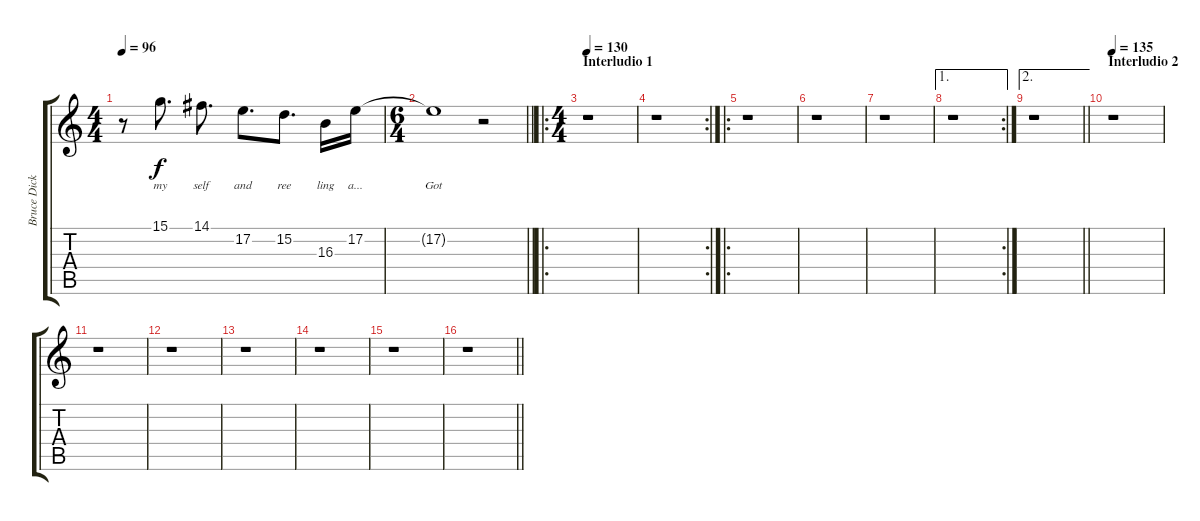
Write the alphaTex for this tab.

\track ("Bruce Dickinson" "Bruce Dick") {instrument lead2sawtooth}
\staff {score tabs}
\tuning (E4 B3 G3 D3 A2 E2) {hide}
\ts (4 4)
\tempo 96
\clef g2
\ks c
r.8{dy f} 15.1.8{d lyrics (0 "my") lyrics (1 "") lyrics (2 "") lyrics (3 "") lyrics (4 "")} 14.1.8{d lyrics (0 "self") lyrics (1 "") lyrics (2 "") lyrics (3 "") lyrics (4 "")} 17.2.8{d lyrics (0 "and") lyrics (1 "") lyrics (2 "") lyrics (3 "") lyrics (4 "")} 15.2.8{d lyrics (0 "ree") lyrics (1 "") lyrics (2 "") lyrics (3 "") lyrics (4 "")} 16.3.16{lyrics (0 "ling") lyrics (1 "") lyrics (2 "") lyrics (3 "") lyrics (4 "")} 17.2.16{lyrics (0 "a...") lyrics (1 "") lyrics (2 "") lyrics (3 "") lyrics (4 "")} |
\ts (6 4)
\barLineRight lightlight
17.2{t}.1{lyrics (0 "Got") lyrics (1 "") lyrics (2 "") lyrics (3 "") lyrics (4 "")} r.2 |
\ro
\ts (4 4)
\section ("" "Interludio 1")
\tempo 130
r.1 |
\rc 2
r.1 |
\ro
r.1 |
r.1 |
r.1 |
\ae 1
\rc 2
r.1 |
\ae 2
\barLineRight lightlight
r.1 |
\section ("" "Interludio 2")
\tempo 135
r.1 |
r.1 |
r.1 |
r.1 |
r.1 |
r.1 |
\barLineRight lightlight
r.1
